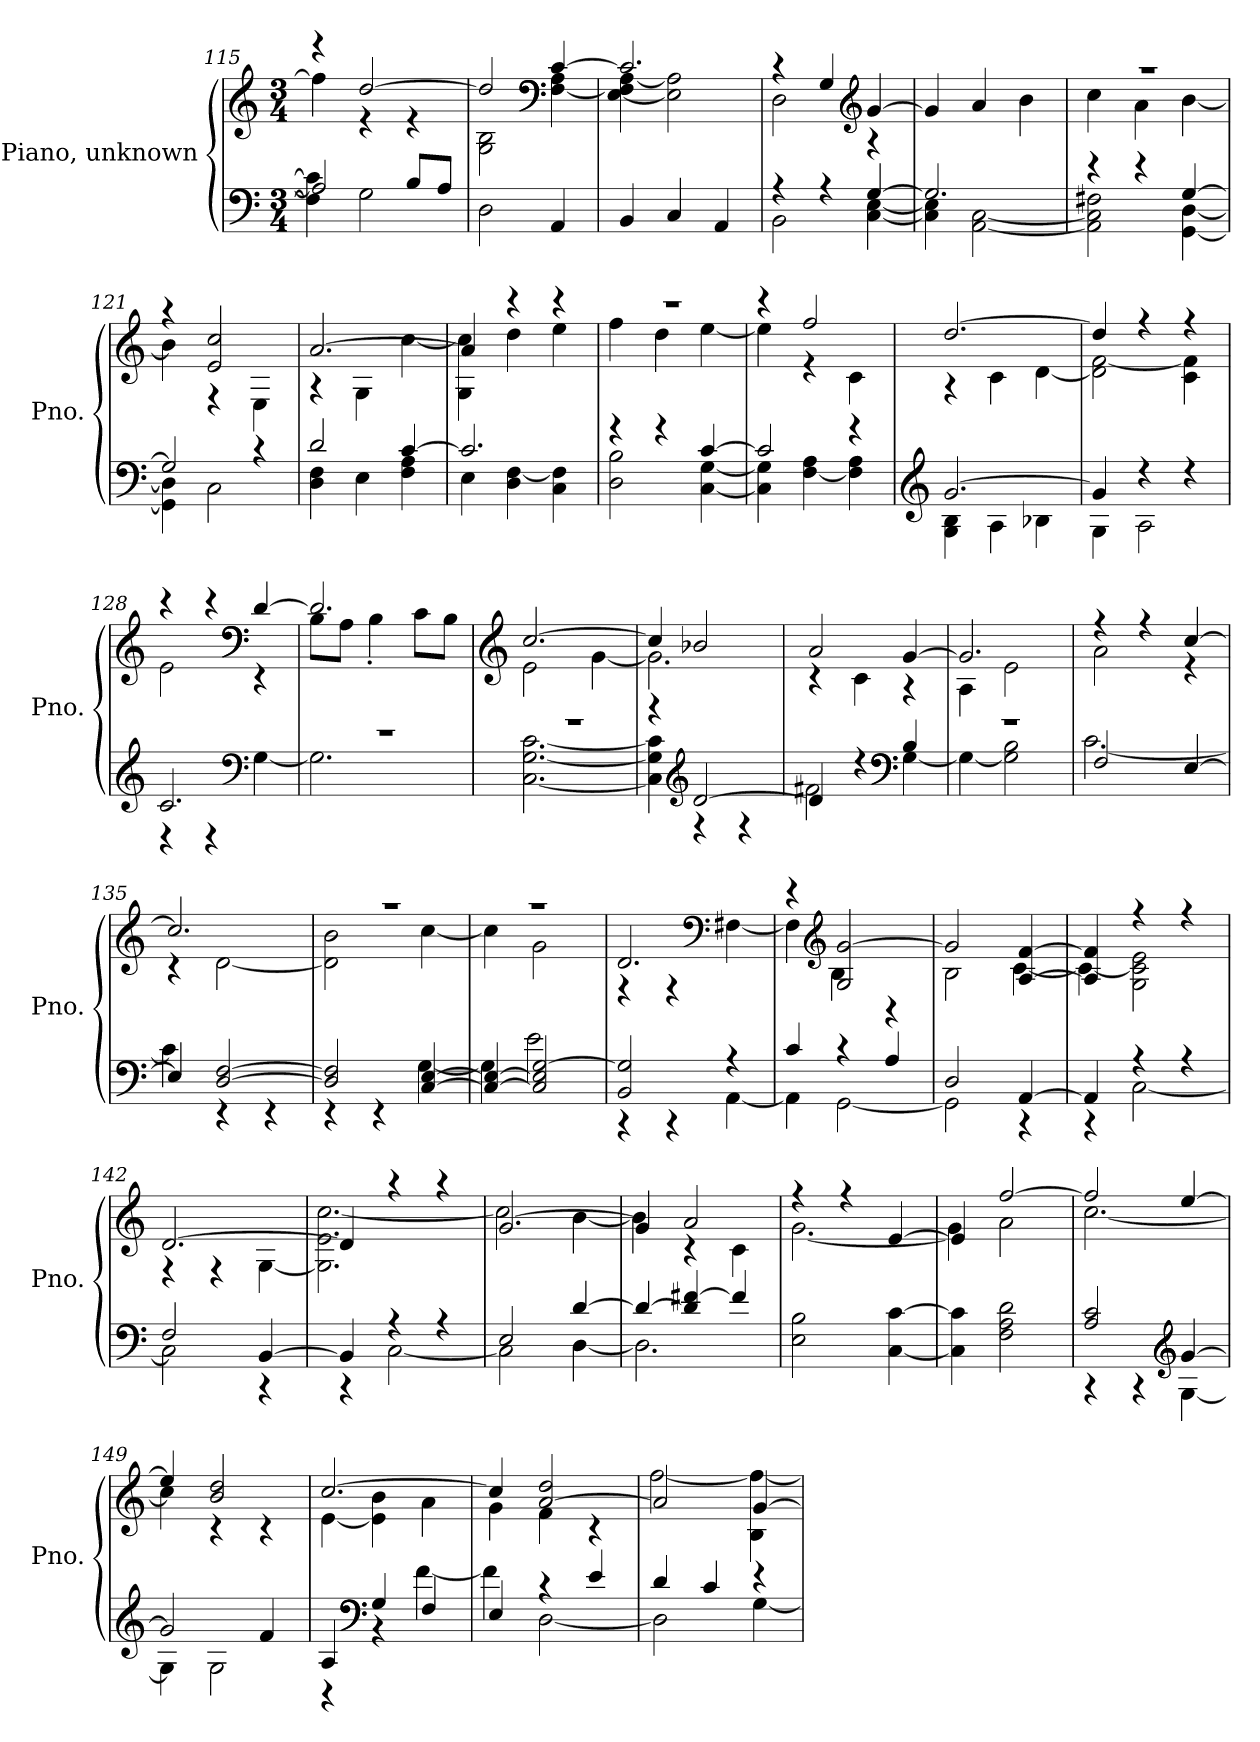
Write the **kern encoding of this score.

**kern	**kern
*part1	*part1
*staff2	*staff1
*I"Piano, unknown	*
*I'Pno.	*
*clefF4	*clefG2
*k[]	*k[]
*M3/4	*M3/4
=115	=115
*^	*^
2A/]	4F\] 4c\]	4r	4ff\]
.	2G\	[2dd/	4r
8B/L	.	.	4r
8A/J	.	.	.
*v	*v	*	*
=116	=116	=116
2D\	2dd/]	2G\ 2B\
*	*clefF4	*
4AA/	[4c/	[4F\ 4A\
=117	=117	=117
4BB/	2.c/]	[4E\ 4F\] [4A\
4C/	.	2E\] 2A\]
4AA/	.	.
=118	=118	=118
*^	*	*
4r	2BB\	4r	2D\
4r	.	4G/	.
*	*	*clefG2	*
[4G/	[4C\ [4E\	[4g/	4r
*	*	*v	*v
=119	=119	=119
2.G/]	4C\] 4E\]	4g/]
.	[2AA\ [2C\	4a/
.	.	4b\
=120	=120	=120
*	*	*^
4r	2AA\] 2C\] 2F#X\	2.r	4cc\
4r	.	.	4a\
[4G/	[4GG\ [4D\	.	[4b\
!!LO:LB:g=z	!!
=121	=121	=121	=121
2G/]	4GG\] 4D\]	4r	4b\]
.	2C\	2e/ 2cc/	4r
4r	.	.	4E\
=122	=122	=122	=122
2d/	4D\ 4F\	[2.a/	4r
.	4E\	.	4G\
[4c/	4F\ 4A\	.	[4cc\
=123	=123	=123	=123
2.c/]	4E\	4a/]	4G\ 4cc\]
.	4D\ [4F\	4r	4dd\
.	4C\ 4F\]	4r	4ee\
=124	=124	=124	=124
4r	2D\ 2B\	2.r	4ff\
4r	.	.	4dd\
[4c/	[4C\ [4G\	.	[4ee\
=125	=125	=125	=125
2c/]	4C\] 4G\]	4r	4ee\]
.	[4F\ 4A\	2ff/	4r
4r	4F\] 4A\	.	4c\
=126	=126	=126	=126
*clefG2	*	*	*
[2.g/	4G\ 4B\	[2.dd/	4r
.	4A\	.	4c\
.	4B-X\	.	[4d\
=127	=127	=127	=127
4g/]	4G\	4dd/]	2d\] [2f\
4r	2A\	4r	.
4r	.	4r	4c\ 4f\]
=128	=128	=128	=128
2.c/	4r	4r	2e\
.	4r	4r	.
*clefF4	*	*clefF4	*
.	[4G\	[4d/	4r
!!LO:LB:g=z	!!
=129	=129	=129	=129
2.r	2.G\]	2.d/]	8B\L
.	.	.	8A\J
.	.	.	4B'\
.	.	.	8c\L
.	.	.	8B\J
=130	=130	=130	=130
*	*	*clefG2	*
2.r	[2.C\ [2.G\ [2.c\	[2.cc/	2e\
.	.	.	[4g\
=131	=131	=131	=131
4r	4C\] 4G\] 4c\]	4cc/]	2.g\]
*clefG2	*	*	*
[2d/	4r	2b-X/	.
.	4r	.	.
=132	=132	=132	=132
4d/]	2f#X\	2a/	4r
4r	.	.	4c\
*clefF4	*	*	*
4B/	[4G\	[4g/	4r
=133	=133	=133	=133
2.r	4G\_	2.g/]	4A\
.	2G\] 2B\	.	2e\
=134	=134	=134	=134
2F/	[2.c\	4r	2a\
.	.	4r	.
[4E/	.	[4cc/	4r
=135	=135	=135	=135
4E/]	4c\]	2.cc/]	4r
[2D/ [2F/	4r	.	[2d\
.	4r	.	.
=136	=136	=136	=136
2D/] 2F/]	4r	2.r	2d\] 2b\
.	4r	.	.
[4C/ [4E/	[4G\	.	[4cc\
=137	=137	=137	=137
4C/_ 4E/_	4G\]	2.r	4cc\]
2C/] 2E/] [2G/	2e\	.	2g\
!!LO:LB:g=z	!!
=138	=138	=138	=138
2BB/ 2G/]	4r	2.d/	4r
.	4r	.	4r
*	*	*clefF4	*
4r	[4AA\	.	[4F#X\
=139	=139	=139	=139
4c/	4AA\]	4r	4F#\]
*	*	*clefG2	*
4r	[2GG\	2G/ [2g/	4B\
4A/	.	.	4r
=140	=140	=140	=140
2D/	2GG\]	2g/]	2B\
[4AA/	4r	[4A/ [4f/	[4c\
=141	=141	=141	=141
4AA/]	4r	4A/] 4f/]	4c\_
4r	[2C\	4r	2G\ 2c\] 2e\
4r	.	4r	.
=142	=142	=142	=142
2F/	2C\]	[2.d/	4r
.	.	.	4r
[4BB/	4r	.	[4G\
=143	=143	=143	=143
4BB/]	4r	4d/]	2.G\] 2.e\ [2.cc\
4r	[2C\	4r	.
4r	.	4r	.
=144	=144	=144	=144
2E/	2C\]	[2.g/	2cc\]
[4d/	[4D\	.	[4b\
=145	=145	=145	=145
4d/_	2.D\]	4g/]	4b\]
4d/] [4f#X/	.	2a/	4r
4f#/]	.	.	4c\
*v	*v	*	*
!!LO:LB:g=z	!!
=146	=146	=146
2E\ 2B\	4r	[2.g\
.	4r	.
[4C\ [4c\	[4e/	.
=147	=147	=147
4C\] 4c\]	4e/]	4g\]
2F\ 2A\ 2d\	[2ff/	2a\
=148	=148	=148
*^	*	*
2A/ 2c/	4r	2ff/]	[2.cc\
.	4r	.	.
*clefG2	*	*	*
[4g/	[4G\	[4ee/	.
=149	=149	=149	=149
2g/]	4G\]	4ee/]	4cc\]
.	2G\	2b/ 2dd/	4r
4f/	.	.	4r
=150	=150	=150	=150
4A/	4r	[2.cc/	[4e\
*clefF4	*	*	*
4G/	4r	.	4e\] 4b\
4F/	[4f\	.	4a\
=151	=151	=151	=151
4E/	4f\]	4cc/]	4g\
4r	[2D\	[2a/ 2dd/	4f\
4e/	.	.	4r
=152	=152	=152	=152
4d/	2D\]	2a/]	[2ff\
4c/	.	.	.
4r	[4G\	[4g/	4B\ 4ff\_
*v	*v	*	*
*	*v	*v
=	=
*-	*-
